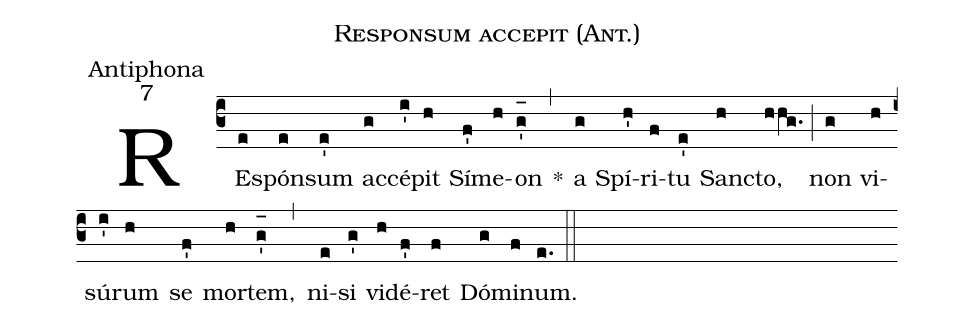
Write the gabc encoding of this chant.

name:Responsum accepit (Ant.);
office-part:Antiphona;
mode:7;
%%
(c3) RE(e)spón(e)sum(e') ac(g)cé(i')pit(h) Sí(f')me(h)on(g'_[oh:h]) *(,) a(g) Spí(h')ri(f)tu(e') San(h)cto,(hhg.) (;) non(g) vi(h)sú(i')rum(h) se(f') mor(h)tem,(g'_[oh:h]) (,) ni(e)si(g') vi(h)dé(f')ret(f) Dó(g)mi(f)num.(e.) (::)

%<eu>E(i) u(i) o(j) u(i) a(h) e.</eu>(gf..) (::)
